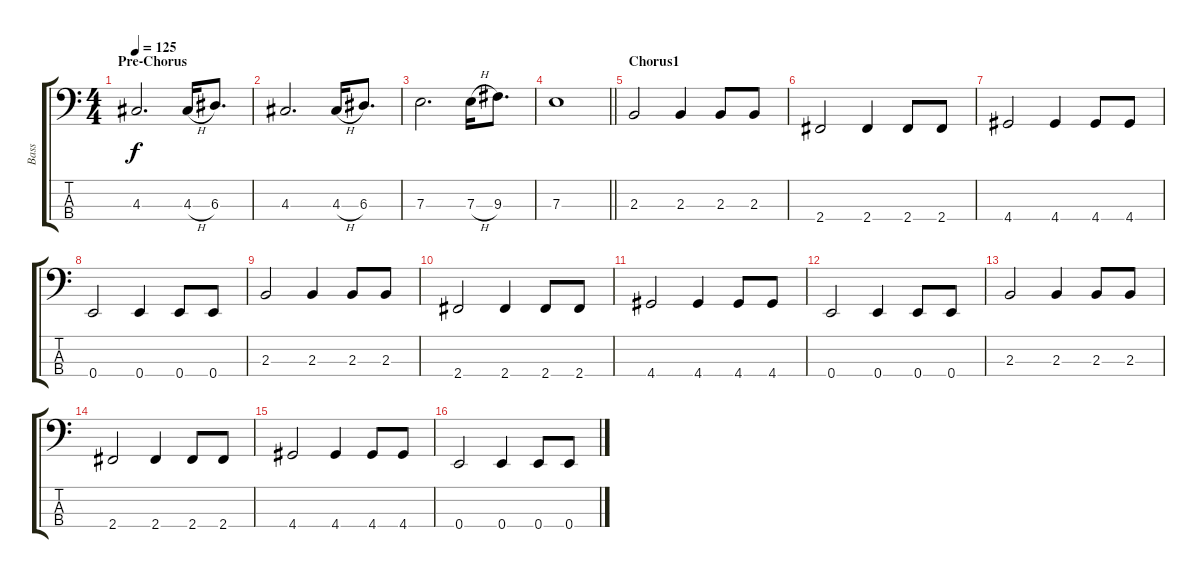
\track ("Bass" "Bass") {instrument electricbassfinger}
\staff {score tabs}
\tuning (G2 D2 A1 E1) {hide}
\ts (4 4)
\section ("" "Pre-Chorus")
\tempo 125
\clef f4
\ks c
4.3.2{d dy f} 4.3{h}.16 6.3.8{d} |
4.3.2{d} 4.3{h}.16 6.3.8{d} |
7.3.2{d} 7.3{h}.16 9.3.8{d} |
\barLineRight lightlight
7.3.1 |
\section ("" "Chorus1")
2.3.2 2.3.4 2.3.8 2.3.8 |
2.4.2 2.4.4 2.4.8 2.4.8 |
4.4.2 4.4.4 4.4.8 4.4.8 |
0.4.2 0.4.4 0.4.8 0.4.8 |
2.3.2 2.3.4 2.3.8 2.3.8 |
2.4.2 2.4.4 2.4.8 2.4.8 |
4.4.2 4.4.4 4.4.8 4.4.8 |
0.4.2 0.4.4 0.4.8 0.4.8 |
2.3.2 2.3.4 2.3.8 2.3.8 |
2.4.2 2.4.4 2.4.8 2.4.8 |
4.4.2 4.4.4 4.4.8 4.4.8 |
0.4.2 0.4.4 0.4.8 0.4.8
